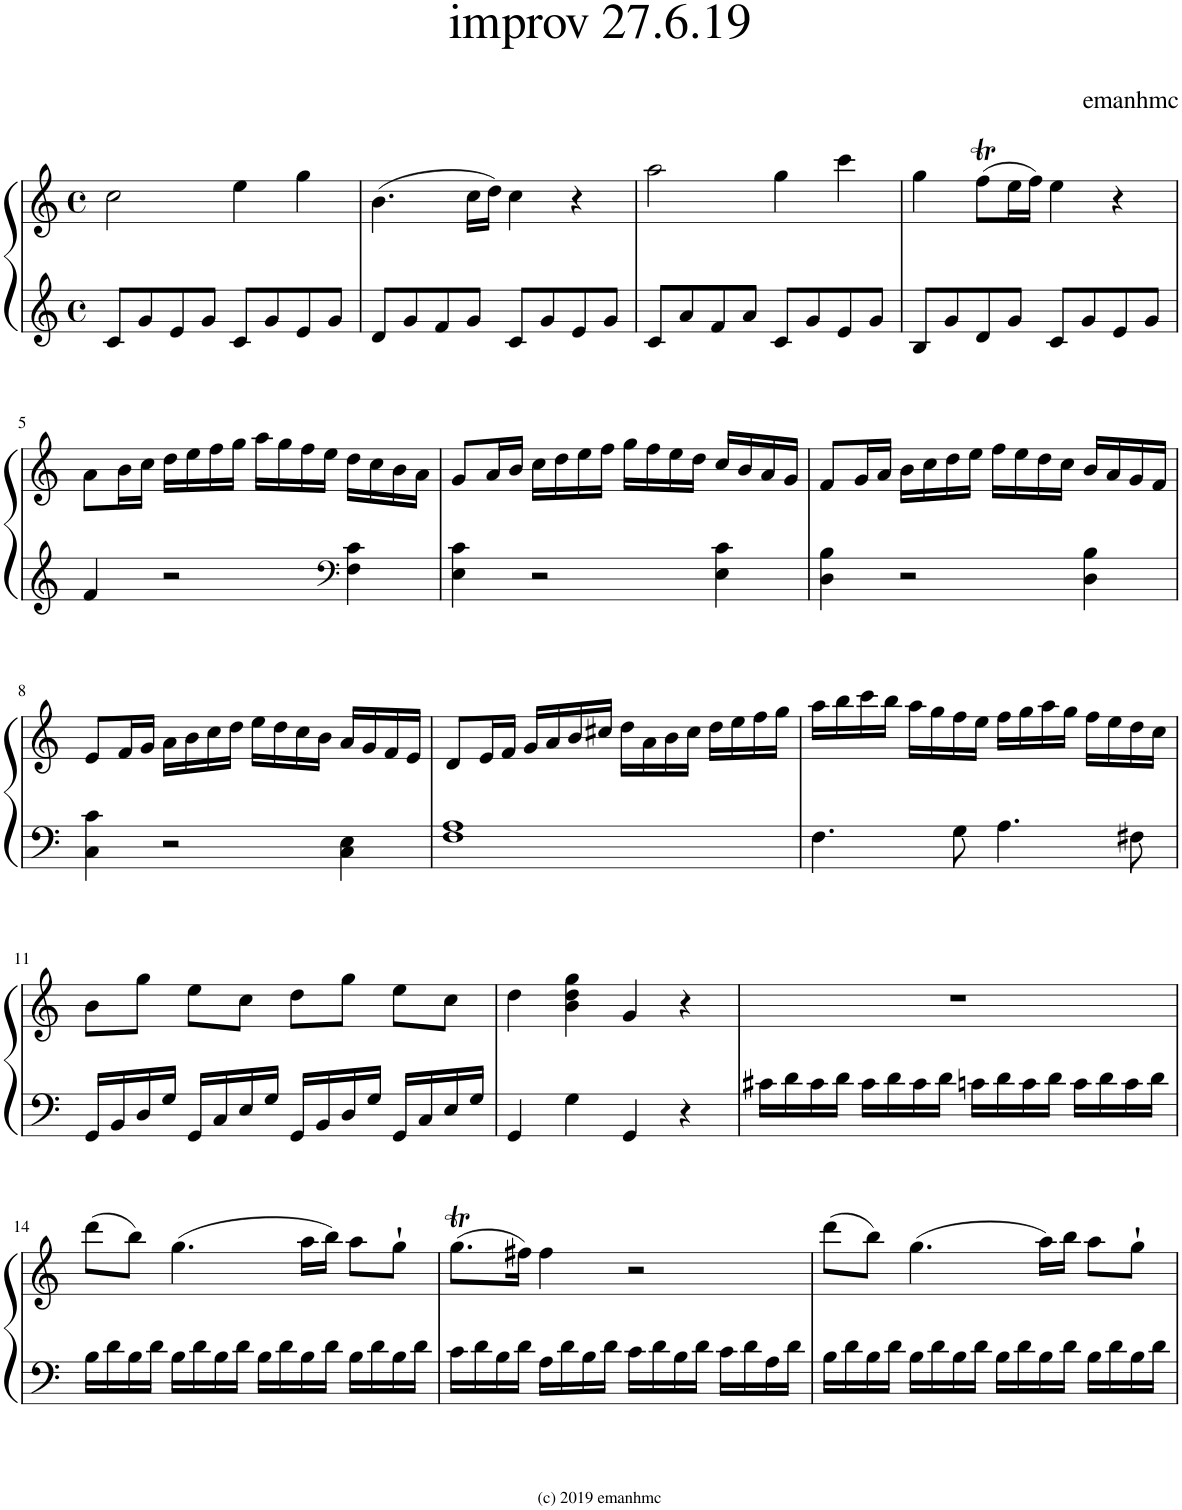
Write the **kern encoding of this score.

**kern	**kern
*part1	*part1
*staff2	*staff1
*I"Piano	*
*I'Pno.	*
*clefG2	*clefG2
*k[]	*k[]
*M4/4	*M4/4
*met(c)	*met(c)
=1	=1
8c/L	2cc\
8g/	.
8e/	.
8g/J	.
8c/L	4ee\
8g/	.
8e/	4gg\
8g/J	.
=2	=2
8d/L	(4.b\
8g/	.
8f/	.
8g/J	16cc\LL
.	16dd\JJ)
8c/L	4cc\
8g/	.
8e/	4r
8g/J	.
=3	=3
8c/L	2aa\
8a/	.
8f/	.
8a/J	.
8c/L	4gg\
8g/	.
8e/	4ccc\
8g/J	.
=4	=4
8B/L	4gg\
8g/	.
8d/	(8ffT\L
8g/J	16ee\L
.	16ff\JJ)
8c/L	4ee\
8g/	.
8e/	4r
8g/J	.
!!LO:LB:g=z
=5	=5
4f/	8a\L
.	16b\L
.	16cc\JJ
2r	16dd\LL
.	16ee\
.	16ff\
.	16gg\JJ
.	16aa\LL
.	16gg\
.	16ff\
.	16ee\JJ
*clefF4	*
4F\ 4c\	16dd\LL
.	16cc\
.	16b\
.	16a\JJ
=6	=6
4E\ 4c\	8g/L
.	16a/L
.	16b/JJ
2r	16cc\LL
.	16dd\
.	16ee\
.	16ff\JJ
.	16gg\LL
.	16ff\
.	16ee\
.	16dd\JJ
4E\ 4c\	16cc/LL
.	16b/
.	16a/
.	16g/JJ
=7	=7
4D\ 4B\	8f/L
.	16g/L
.	16a/JJ
2r	16b\LL
.	16cc\
.	16dd\
.	16ee\JJ
.	16ff\LL
.	16ee\
.	16dd\
.	16cc\JJ
4D\ 4B\	16b/LL
.	16a/
.	16g/
.	16f/JJ
!!LO:LB:g=z
=8	=8
4C\ 4c\	8e/L
.	16f/L
.	16g/JJ
2r	16a\LL
.	16b\
.	16cc\
.	16dd\JJ
.	16ee\LL
.	16dd\
.	16cc\
.	16b\JJ
4C\ 4E\	16a/LL
.	16g/
.	16f/
.	16e/JJ
=9	=9
1F 1A	8d/L
.	16e/L
.	16f/JJ
.	16g/LL
.	16a/
.	16b/
.	16cc#X/JJ
.	16dd\LL
.	16a\
.	16b\
.	16cc#\JJ
.	16dd\LL
.	16ee\
.	16ff\
.	16gg\JJ
=10	=10
4.F\	16aa\LL
.	16bb\
.	16ccc\
.	16bb\JJ
.	16aa\LL
.	16gg\
8G\	16ff\
.	16ee\JJ
4.A\	16ff\LL
.	16gg\
.	16aa\
.	16gg\JJ
.	16ff\LL
.	16ee\
8F#X\	16dd\
.	16cc\JJ
!!LO:LB:g=z
=11	=11
16GG/LL	8b\L
16BB/	.
16D/	8gg\J
16G/JJ	.
16GG/LL	8ee\L
16C/	.
16E/	8cc\J
16G/JJ	.
16GG/LL	8dd\L
16BB/	.
16D/	8gg\J
16G/JJ	.
16GG/LL	8ee\L
16C/	.
16E/	8cc\J
16G/JJ	.
=12	=12
4GG/	4dd\
4G\	4b\ 4dd\ 4gg\
4GG/	4g/
4r	4r
=13	=13
16c#X\LL	1r
16d\	.
16c#\	.
16d\JJ	.
16c#\LL	.
16d\	.
16c#\	.
16d\JJ	.
16cn\LL	.
16d\	.
16c\	.
16d\JJ	.
16c\LL	.
16d\	.
16c\	.
16d\JJ	.
!!LO:LB:g=z
=14	=14
16B\LL	(8ddd\L
16d\	.
16B\	8bb\J)
16d\JJ	.
16B\LL	(4.gg\
16d\	.
16B\	.
16d\JJ	.
16B\LL	.
16d\	.
16B\	16aa\LL
16d\JJ	16bb\JJ)
16B\LL	8aa\L
16d\	.
16B\	8gg`\J
16d\JJ	.
=15	=15
16c\LL	(8.ggT\L
16d\	.
16B\	.
16d\JJ	16ff#X\Jk)
16A\LL	4ff#\
16d\	.
16B\	.
16d\JJ	.
16c\LL	2r
16d\	.
16B\	.
16d\JJ	.
16c\LL	.
16d\	.
16A\	.
16d\JJ	.
=16	=16
16B\LL	(8ddd\L
16d\	.
16B\	8bb\J)
16d\JJ	.
16B\LL	(4.gg\
16d\	.
16B\	.
16d\JJ	.
16B\LL	.
16d\	.
16B\	16aa\LL)
16d\JJ	16bb\JJ
16B\LL	8aa\L
16d\	.
16B\	8gg`\J
16d\JJ	.
=	=
*-	*-
